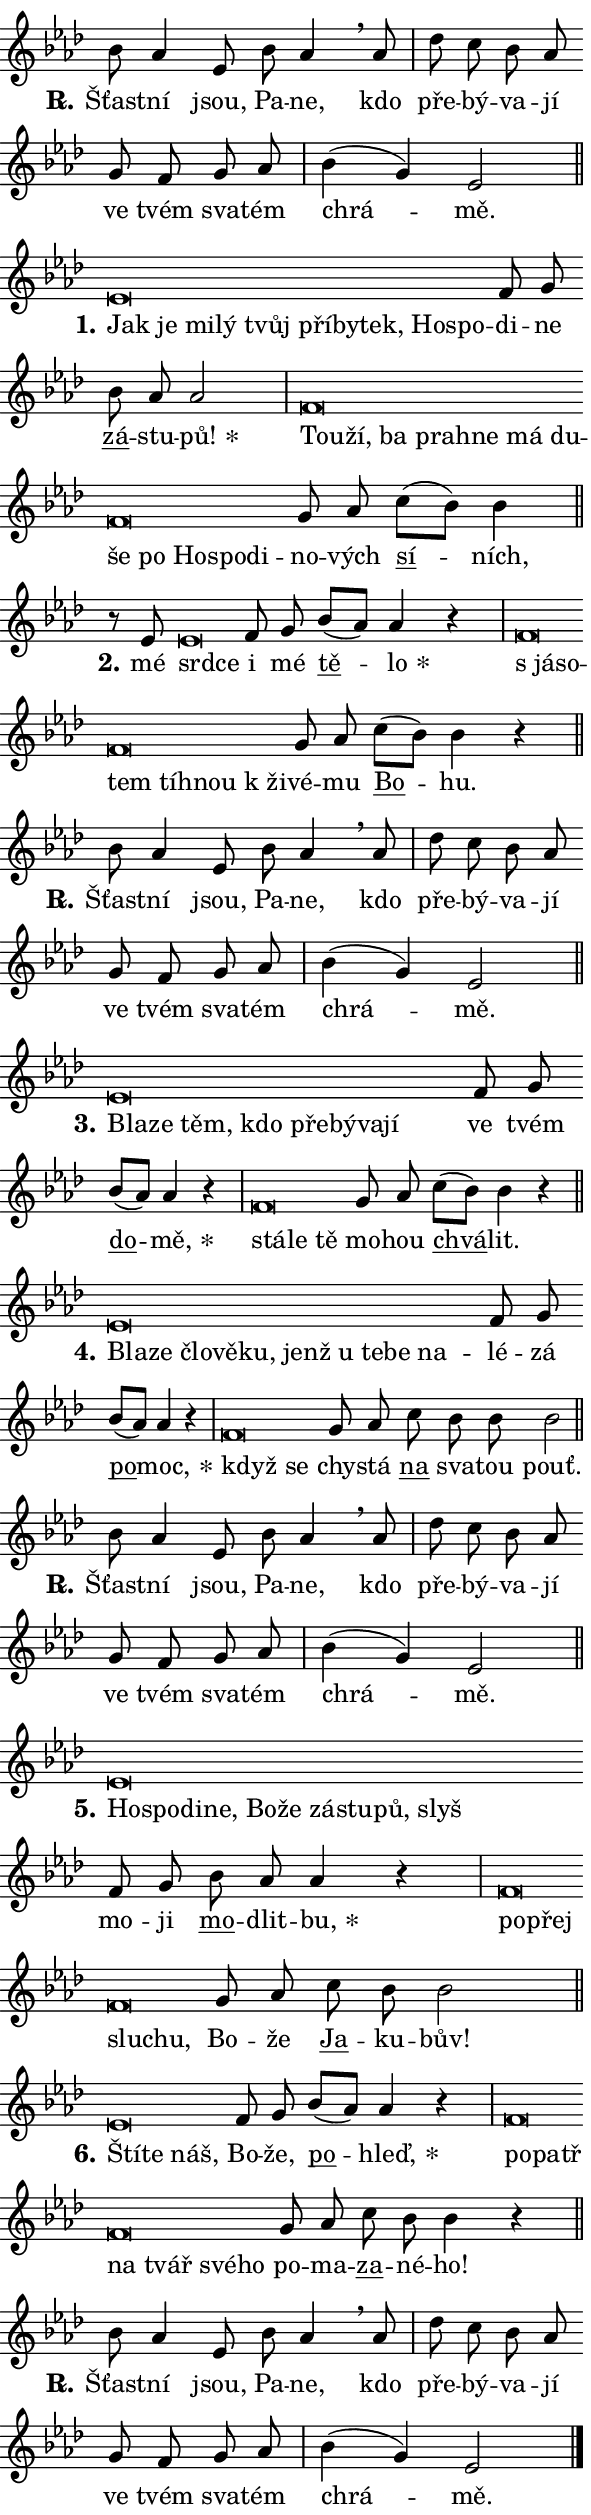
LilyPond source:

\version "2.24.0"
\header { tagline = "" }
\paper {
  indent = 0\cm
  top-margin = 0\cm
  right-margin = 0.13\cm % to fit lyric hyphens
  bottom-margin = 0\cm
  left-margin = 0\cm
  paper-width = 10\cm
  page-breaking = #ly:one-page-breaking
  system-system-spacing.basic-distance = #11
  score-system-spacing.basic-distance = #11
  ragged-last = ##f
}


%% Author: Thomas Morley
%% https://lists.gnu.org/archive/html/lilypond-user/2020-05/msg00002.html
#(define (line-position grob)
"Returns position of @var[grob} in current system:
   @code{'start}, if at first time-step
   @code{'end}, if at last time-step
   @code{'middle} otherwise
"
  (let* ((col (ly:item-get-column grob))
         (ln (ly:grob-object col 'left-neighbor))
         (rn (ly:grob-object col 'right-neighbor))
         (col-to-check-left (if (ly:grob? ln) ln col))
         (col-to-check-right (if (ly:grob? rn) rn col))
         (break-dir-left
           (and
             (ly:grob-property col-to-check-left 'non-musical #f)
             (ly:item-break-dir col-to-check-left)))
         (break-dir-right
           (and
             (ly:grob-property col-to-check-right 'non-musical #f)
             (ly:item-break-dir col-to-check-right))))
        (cond ((eqv? 1 break-dir-left) 'start)
              ((eqv? -1 break-dir-right) 'end)
              (else 'middle))))

#(define (tranparent-at-line-position vctor)
  (lambda (grob)
  "Relying on @code{line-position} select the relevant enry from @var{vctor}.
Used to determine transparency,"
    (case (line-position grob)
      ((end) (not (vector-ref vctor 0)))
      ((middle) (not (vector-ref vctor 1)))
      ((start) (not (vector-ref vctor 2))))))

noteHeadBreakVisibility =
#(define-music-function (break-visibility)(vector?)
"Makes @code{NoteHead}s transparent relying on @var{break-visibility}"
#{
  \override NoteHead.transparent =
    #(tranparent-at-line-position break-visibility)
#})

#(define delete-ledgers-for-transparent-note-heads
  (lambda (grob)
    "Reads whether a @code{NoteHead} is transparent.
If so this @code{NoteHead} is removed from @code{'note-heads} from
@var{grob}, which is supposed to be @code{LedgerLineSpanner}.
As a result ledgers are not printed for this @code{NoteHead}"
    (let* ((nhds-array (ly:grob-object grob 'note-heads))
           (nhds-list
             (if (ly:grob-array? nhds-array)
                 (ly:grob-array->list nhds-array)
                 '()))
           ;; Relies on the transparent-property being done before
           ;; Staff.LedgerLineSpanner.after-line-breaking is executed.
           ;; This is fragile ...
           (to-keep
             (remove
               (lambda (nhd)
                 (ly:grob-property nhd 'transparent #f))
               nhds-list)))
      ;; TODO find a better method to iterate over grob-arrays, similiar
      ;; to filter/remove etc for lists
      ;; For now rebuilt from scratch
      (set! (ly:grob-object grob 'note-heads)  '())
      (for-each
        (lambda (nhd)
          (ly:pointer-group-interface::add-grob grob 'note-heads nhd))
        to-keep))))

squashNotes = {
  \override NoteHead.X-extent = #'(-0.2 . 0.2)
  \override NoteHead.Y-extent = #'(-0.75 . 0)
  \override NoteHead.stencil =
    #(lambda (grob)
       (let ((pos (ly:grob-property grob 'staff-position)))
         (begin
           (if (< pos -7) (display "ERROR: Lower brevis then expected\n") (display ""))
           (if (<= pos -6) ly:text-interface::print ly:note-head::print))))
}
unSquashNotes = {
  \revert NoteHead.X-extent
  \revert NoteHead.Y-extent
  \revert NoteHead.stencil
}

hideNotes = \noteHeadBreakVisibility #begin-of-line-visible
unHideNotes = \noteHeadBreakVisibility #all-visible

% work-around for resetting accidentals
% https://lilypond.org/doc/v2.23/Documentation/notation/displaying-rhythms#unmetered-music
cadenzaMeasure = {
  \cadenzaOff
  \partial 1024 s1024
  \cadenzaOn
}

#(define-markup-command (accent layout props text) (markup?)
  "Underline accented syllable"
  (interpret-markup layout props
    #{\markup \override #'(offset . 4.3) \underline { #text }#}))

responsum = \markup \concat {
  "R" \hspace #-1.05 \path #0.1 #'((moveto 0 0.07) (lineto 0.9 0.8)) \hspace #0.05 "."
}

spaceSize = #0.6828661417322834 % exact space size for TeX Gyre Schola

\layout {
  \context {
    \Staff
    \remove "Time_signature_engraver"
    \override LedgerLineSpanner.after-line-breaking = #delete-ledgers-for-transparent-note-heads
  }
  \context {
    \Lyrics {
      \override LyricSpace.minimum-distance = \spaceSize
      \override LyricText.font-name = #"TeX Gyre Schola"
      \override LyricText.font-size = 1
      \override StanzaNumber.font-name = #"TeX Gyre Schola Bold"
      \override StanzaNumber.font-size = 1
    }
  }
  \context {
    \Score 
    \override NoteHead.text =
      #(lambda (grob) 
        (let ((pos (ly:grob-property grob 'staff-position)))
          #{\markup {
            \combine
              \halign #-0.55 \raise #(if (= pos -6) 0 0.5) \override #'(thickness . 2) \draw-line #'(3.2 . 0)
              \musicglyph "noteheads.sM1"
          }#}))
  }
}

% magnetic-lyrics.ily
%
%   written by
%     Jean Abou Samra <jean@abou-samra.fr>
%     Werner Lemberg <wl@gnu.org>
%
%   adapted by
%     Jiri Hon <jiri.hon@gmail.com>
%
% Version 2022-Apr-15

% https://www.mail-archive.com/lilypond-user@gnu.org/msg149350.html

#(define (Left_hyphen_pointer_engraver context)
   "Collect syllable-hyphen-syllable occurrences in lyrics and store
them in properties.  This engraver only looks to the left.  For
example, if the lyrics input is @code{foo -- bar}, it does the
following.

@itemize @bullet
@item
Set the @code{text} property of the @code{LyricHyphen} grob between
@q{foo} and @q{bar} to @code{foo}.

@item
Set the @code{left-hyphen} property of the @code{LyricText} grob with
text @q{foo} to the @code{LyricHyphen} grob between @q{foo} and
@q{bar}.
@end itemize

Use this auxiliary engraver in combination with the
@code{lyric-@/text::@/apply-@/magnetic-@/offset!} hook."
   (let ((hyphen #f)
         (text #f))
     (make-engraver
      (acknowledgers
       ((lyric-syllable-interface engraver grob source-engraver)
        (set! text grob)))
      (end-acknowledgers
       ((lyric-hyphen-interface engraver grob source-engraver)
        ;(when (not (grob::has-interface grob 'lyric-space-interface))
          (set! hyphen grob)));)
      ((stop-translation-timestep engraver)
       (when (and text hyphen)
         (ly:grob-set-object! text 'left-hyphen hyphen))
       (set! text #f)
       (set! hyphen #f)))))

#(define (lyric-text::apply-magnetic-offset! grob)
   "If the space between two syllables is less than the value in
property @code{LyricText@/.details@/.squash-threshold}, move the right
syllable to the left so that it gets concatenated with the left
syllable.

Use this function as a hook for
@code{LyricText@/.after-@/line-@/breaking} if the
@code{Left_@/hyphen_@/pointer_@/engraver} is active."
   (let ((hyphen (ly:grob-object grob 'left-hyphen #f)))
     (when hyphen
       (let ((left-text (ly:spanner-bound hyphen LEFT)))
         (when (grob::has-interface left-text 'lyric-syllable-interface)
           (let* ((common (ly:grob-common-refpoint grob left-text X))
                  (this-x-ext (ly:grob-extent grob common X))
                  (left-x-ext
                   (begin
                     ;; Trigger magnetism for left-text.
                     (ly:grob-property left-text 'after-line-breaking)
                     (ly:grob-extent left-text common X)))
                  ;; `delta` is the gap width between two syllables.
                  (delta (- (interval-start this-x-ext)
                            (interval-end left-x-ext)))
                  (details (ly:grob-property grob 'details))
                  (threshold (assoc-get 'squash-threshold details 0.2)))
             (when (< delta threshold)
               (let* (;; We have to manipulate the input text so that
                      ;; ligatures crossing syllable boundaries are not
                      ;; disabled.  For languages based on the Latin
                      ;; script this is essentially a beautification.
                      ;; However, for non-Western scripts it can be a
                      ;; necessity.
                      (lt (ly:grob-property left-text 'text))
                      (rt (ly:grob-property grob 'text))
                      (is-space (grob::has-interface hyphen 'lyric-space-interface))
                      (space (if is-space " " ""))
                      (extra-delta (if is-space spaceSize 0))
                      ;; Append new syllable.
                      (ltrt-space (if (and (string? lt) (string? rt))
                                (string-append lt space rt)
                                (make-concat-markup (list lt space rt))))
                      ;; Right-align `ltrt` to the right side.
                      (ltrt-space-markup (grob-interpret-markup
                               grob
                               (make-translate-markup
                                (cons (interval-length this-x-ext) 0)
                                (make-right-align-markup ltrt-space)))))
                 (begin
                   ;; Don't print `left-text`.
                   (ly:grob-set-property! left-text 'stencil #f)
                   ;; Set text and stencil (which holds all collected
                   ;; syllables so far) and shift it to the left.
                   (ly:grob-set-property! grob 'text ltrt-space)
                   (ly:grob-set-property! grob 'stencil ltrt-space-markup)
                   (ly:grob-translate-axis! grob (- (- delta extra-delta)) X))))))))))


#(define (lyric-hyphen::displace-bounds-first grob)
   ;; Make very sure this callback isn't triggered too early.
   (let ((left (ly:spanner-bound grob LEFT))
         (right (ly:spanner-bound grob RIGHT)))
     (ly:grob-property left 'after-line-breaking)
     (ly:grob-property right 'after-line-breaking)
     (ly:lyric-hyphen::print grob)))

squashThreshold = #0.4

\layout {
  \context {
    \Lyrics
    \consists #Left_hyphen_pointer_engraver
    \override LyricText.after-line-breaking =
      #lyric-text::apply-magnetic-offset!
    \override LyricHyphen.stencil = #lyric-hyphen::displace-bounds-first
    \override LyricText.details.squash-threshold = \squashThreshold
    \override LyricHyphen.minimum-distance = 0
    \override LyricHyphen.minimum-length = \squashThreshold
  }
}

squashText = \override LyricText.details.squash-threshold = 9999
unSquashText = \override LyricText.details.squash-threshold = \squashThreshold

leftText = \override LyricText.self-alignment-X = #LEFT
unLeftText = \revert LyricText.self-alignment-X

starOffset = #(lambda (grob) 
                (let ((x_offset (ly:self-alignment-interface::aligned-on-x-parent grob)))
                  (if (= x_offset 0) 0 (+ x_offset 1.2))))

star = #(define-music-function (syllable)(string?)
"Append star separator at the end of a syllable"
#{
  \once \override LyricText.X-offset = #starOffset
  \lyricmode { \markup {
    #syllable
    \override #'((font-name . "TeX Gyre Schola Bold")) \hspace #0.2 \lower #0.65 \larger "*"
  } }
#})

starAccent = #(define-music-function (syllable)(string?)
"Append star separator at the end of a syllable and make accent"
#{
  \once \override LyricText.X-offset = #starOffset
  \lyricmode { \markup {
    \accent #syllable
    \override #'((font-name . "TeX Gyre Schola Bold")) \hspace #0.2 \lower #0.65 \larger "*"
  } }
#})

breath = #(define-music-function (syllable)(string?)
"Append breathing indicator at the end of a syllable"
#{
  \lyricmode { \markup { #syllable "+" } }
#})

optionalBreath = #(define-music-function (syllable)(string?)
"Append optional breathing indicator at the end of a syllable"
#{
  \lyricmode { \markup { #syllable "(+)" } }
#})


\score {
    <<
        \new Voice = "melody" { \cadenzaOn \key as \major \relative { bes'8 as4 es8 bes' as4 \breathe as8 \cadenzaMeasure \bar "|" des c bes as \bar "" g f \bar "" g as \cadenzaMeasure \bar "|" bes4( g) es2 \cadenzaMeasure \bar "||" \break } }
        \new Lyrics \lyricsto "melody" { \lyricmode { \set stanza = \responsum
Šťast -- ní jsou, Pa -- ne, kdo pře -- bý -- va -- jí ve tvém sva -- tém chrá -- mě. } }
    >>
    \layout {}
}

\score {
    <<
        \new Voice = "melody" { \cadenzaOn \key as \major \relative { \squashNotes es'\breve*1/16 \hideNotes \breve*1/16 \bar "" \breve*1/16 \bar "" \breve*1/16 \bar "" \breve*1/16 \bar "" \breve*1/16 \bar "" \breve*1/16 \bar "" \breve*1/16 \bar "" \breve*1/16 \breve*1/16 \bar "" \unHideNotes \unSquashNotes f8 g \bar "" bes as as2 \cadenzaMeasure \bar "|" \squashNotes f\breve*1/16 \hideNotes \breve*1/16 \bar "" \breve*1/16 \bar "" \breve*1/16 \bar "" \breve*1/16 \bar "" \breve*1/16 \bar "" \breve*1/16 \bar "" \breve*1/16 \bar "" \breve*1/16 \bar "" \breve*1/16 \bar "" \breve*1/16 \breve*1/16 \bar "" \unHideNotes \unSquashNotes g8 as \bar "" c[( bes)] bes4 \cadenzaMeasure \bar "||" \break } }
        \new Lyrics \lyricsto "melody" { \lyricmode { \set stanza = "1."
\leftText Jak \squashText je mi -- lý tvůj pří -- by -- tek, Ho -- spo -- \unLeftText \unSquashText di -- ne \markup \accent zá -- stu -- \star pů! \leftText Tou -- \squashText ží, ba pra -- hne má du -- še po Ho -- spo -- di -- \unLeftText \unSquashText no -- vých \markup \accent sí -- ních, } }
    >>
    \layout {}
}

\score {
    <<
        \new Voice = "melody" { \cadenzaOn \key as \major \relative { r8 es' \squashNotes es\breve*1/16 \hideNotes \breve*1/16 \bar "" \unHideNotes \unSquashNotes f8 g \bar "" bes[( as)] as4 r \cadenzaMeasure \bar "|" \squashNotes f\breve*1/16 \hideNotes \breve*1/16 \bar "" \breve*1/16 \bar "" \breve*1/16 \bar "" \breve*1/16 \breve*1/16 \bar "" \unHideNotes \unSquashNotes g8 as \bar "" c[( bes)] bes4 r \cadenzaMeasure \bar "||" \break } }
        \new Lyrics \lyricsto "melody" { \lyricmode { \set stanza = "2."
mé \leftText srd -- \squashText ce \unLeftText \unSquashText i mé \markup \accent tě -- \star lo \leftText "s já" -- \squashText so -- tem tíh -- nou "k ži" -- \unLeftText \unSquashText vé -- mu \markup \accent Bo -- hu. } }
    >>
    \layout {}
}

\score {
    <<
        \new Voice = "melody" { \cadenzaOn \key as \major \relative { bes'8 as4 es8 bes' as4 \breathe as8 \cadenzaMeasure \bar "|" des c bes as \bar "" g f \bar "" g as \cadenzaMeasure \bar "|" bes4( g) es2 \cadenzaMeasure \bar "||" \break } }
        \new Lyrics \lyricsto "melody" { \lyricmode { \set stanza = \responsum
Šťast -- ní jsou, Pa -- ne, kdo pře -- bý -- va -- jí ve tvém sva -- tém chrá -- mě. } }
    >>
    \layout {}
}

\score {
    <<
        \new Voice = "melody" { \cadenzaOn \key as \major \relative { \squashNotes es'\breve*1/16 \hideNotes \breve*1/16 \bar "" \breve*1/16 \bar "" \breve*1/16 \bar "" \breve*1/16 \bar "" \breve*1/16 \bar "" \breve*1/16 \breve*1/16 \bar "" \unHideNotes \unSquashNotes f8 g \bar "" bes[( as)] as4 r \cadenzaMeasure \bar "|" \squashNotes f\breve*1/16 \hideNotes \breve*1/16 \breve*1/16 \bar "" \unHideNotes \unSquashNotes g8 as \bar "" c[( bes)] bes4 r \cadenzaMeasure \bar "||" \break } }
        \new Lyrics \lyricsto "melody" { \lyricmode { \set stanza = "3."
\leftText Bla -- \squashText ze těm, kdo pře -- bý -- va -- jí \unLeftText \unSquashText ve tvém \markup \accent do -- \star mě, \leftText stá -- \squashText le tě \unLeftText \unSquashText mo -- hou \markup \accent chvá -- lit. } }
    >>
    \layout {}
}

\score {
    <<
        \new Voice = "melody" { \cadenzaOn \key as \major \relative { \squashNotes es'\breve*1/16 \hideNotes \breve*1/16 \bar "" \breve*1/16 \bar "" \breve*1/16 \bar "" \breve*1/16 \bar "" \breve*1/16 \bar "" \breve*1/16 \bar "" \breve*1/16 \bar "" \breve*1/16 \breve*1/16 \bar "" \unHideNotes \unSquashNotes f8 g \bar "" bes[( as)] as4 r \cadenzaMeasure \bar "|" \squashNotes f\breve*1/16 \hideNotes \breve*1/16 \bar "" \unHideNotes \unSquashNotes g8 as \bar "" c bes bes bes2 \cadenzaMeasure \bar "||" \break } }
        \new Lyrics \lyricsto "melody" { \lyricmode { \set stanza = "4."
\leftText Bla -- \squashText ze člo -- vě -- ku, jenž u te -- be na -- \unLeftText \unSquashText lé -- zá \markup \accent po -- \star moc, \leftText když \squashText se \unLeftText \unSquashText chy -- stá \markup \accent na sva -- tou pouť. } }
    >>
    \layout {}
}

\score {
    <<
        \new Voice = "melody" { \cadenzaOn \key as \major \relative { bes'8 as4 es8 bes' as4 \breathe as8 \cadenzaMeasure \bar "|" des c bes as \bar "" g f \bar "" g as \cadenzaMeasure \bar "|" bes4( g) es2 \cadenzaMeasure \bar "||" \break } }
        \new Lyrics \lyricsto "melody" { \lyricmode { \set stanza = \responsum
Šťast -- ní jsou, Pa -- ne, kdo pře -- bý -- va -- jí ve tvém sva -- tém chrá -- mě. } }
    >>
    \layout {}
}

\score {
    <<
        \new Voice = "melody" { \cadenzaOn \key as \major \relative { \squashNotes es'\breve*1/16 \hideNotes \breve*1/16 \bar "" \breve*1/16 \bar "" \breve*1/16 \bar "" \breve*1/16 \bar "" \breve*1/16 \bar "" \breve*1/16 \bar "" \breve*1/16 \bar "" \breve*1/16 \breve*1/16 \bar "" \unHideNotes \unSquashNotes f8 g \bar "" bes as as4 r \cadenzaMeasure \bar "|" \squashNotes f\breve*1/16 \hideNotes \breve*1/16 \bar "" \breve*1/16 \breve*1/16 \bar "" \unHideNotes \unSquashNotes g8 as \bar "" c bes bes2 \cadenzaMeasure \bar "||" \break } }
        \new Lyrics \lyricsto "melody" { \lyricmode { \set stanza = "5."
\leftText Ho -- \squashText spo -- di -- ne, Bo -- že zá -- stu -- pů, slyš \unLeftText \unSquashText mo -- ji \markup \accent mo -- dlit -- \star bu, \leftText po -- \squashText přej slu -- chu, \unLeftText \unSquashText Bo -- že \markup \accent Ja -- ku -- bův! } }
    >>
    \layout {}
}

\score {
    <<
        \new Voice = "melody" { \cadenzaOn \key as \major \relative { \squashNotes es'\breve*1/16 \hideNotes \breve*1/16 \breve*1/16 \bar "" \unHideNotes \unSquashNotes f8 g \bar "" bes[( as)] as4 r \cadenzaMeasure \bar "|" \squashNotes f\breve*1/16 \hideNotes \breve*1/16 \bar "" \breve*1/16 \bar "" \breve*1/16 \bar "" \breve*1/16 \breve*1/16 \bar "" \unHideNotes \unSquashNotes g8 as \bar "" c bes bes4 r \cadenzaMeasure \bar "||" \break } }
        \new Lyrics \lyricsto "melody" { \lyricmode { \set stanza = "6."
\leftText Ští -- \squashText te náš, \unLeftText \unSquashText Bo -- že, \markup \accent po -- \star hleď, \leftText po -- \squashText patř na tvář své -- ho \unLeftText \unSquashText po -- ma -- \markup \accent za -- né -- ho! } }
    >>
    \layout {}
}

\score {
    <<
        \new Voice = "melody" { \cadenzaOn \key as \major \relative { bes'8 as4 es8 bes' as4 \breathe as8 \cadenzaMeasure \bar "|" des c bes as \bar "" g f \bar "" g as \cadenzaMeasure \bar "|" bes4( g) es2 \cadenzaMeasure \bar "||" \break } \bar "|." }
        \new Lyrics \lyricsto "melody" { \lyricmode { \set stanza = \responsum
Šťast -- ní jsou, Pa -- ne, kdo pře -- bý -- va -- jí ve tvém sva -- tém chrá -- mě. } }
    >>
    \layout {}
}
